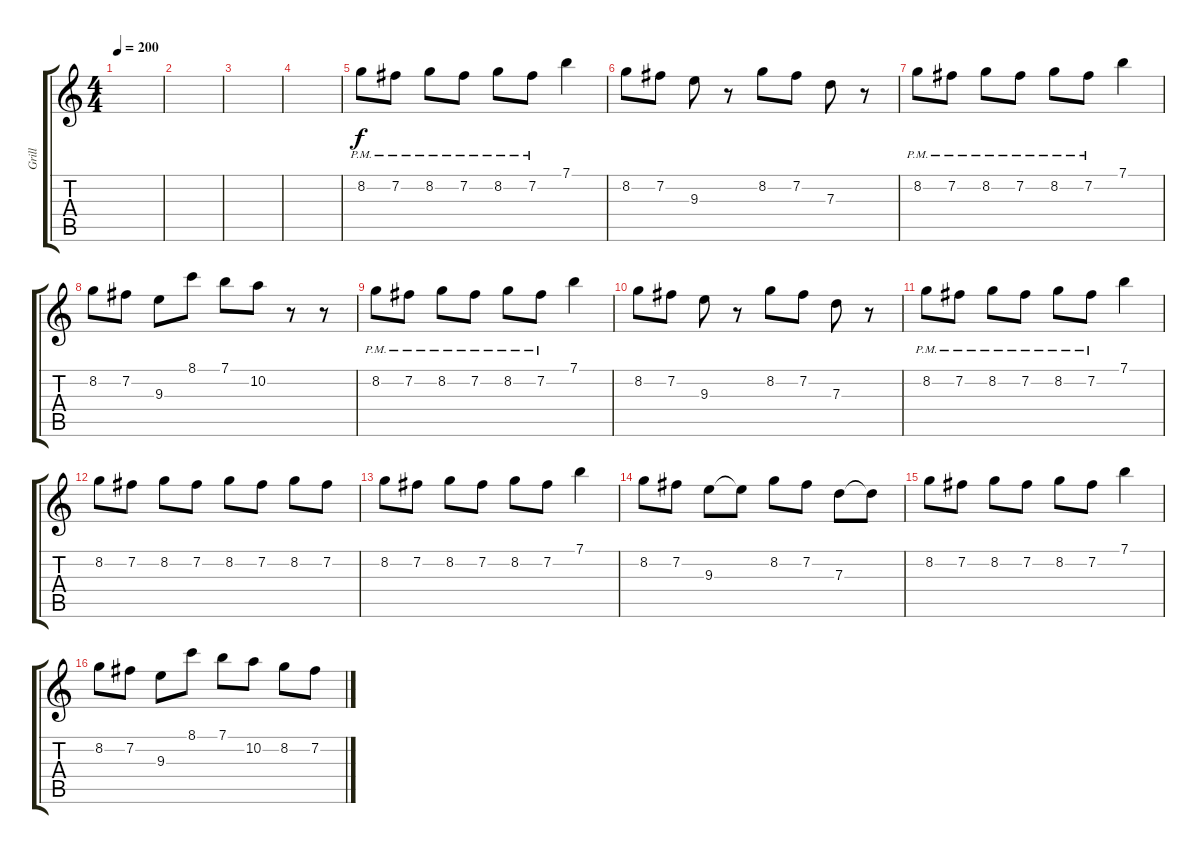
\track ("Grill" "Grill") {solo instrument overdrivenguitar}
\staff {score tabs}
\tuning (E4 B3 G3 D3 A2 E2) {hide}
\ts (4 4)
\tempo 200
\clef g2
\ks c
|
|
|
|
8.2{pm}.8 7.2{pm}.8 8.2{pm}.8 7.2{pm}.8 8.2{pm}.8 7.2{pm}.8 7.1.4 |
8.2.8 7.2.8 9.3.8 r.8 8.2.8 7.2.8 7.3.8 r.8 |
8.2{pm}.8 7.2{pm}.8 8.2{pm}.8 7.2{pm}.8 8.2{pm}.8 7.2{pm}.8 7.1.4 |
8.2.8 7.2.8 9.3.8 8.1.8 7.1.8 10.2.8 r.8 r.8 |
8.2{pm}.8 7.2{pm}.8 8.2{pm}.8 7.2{pm}.8 8.2{pm}.8 7.2{pm}.8 7.1.4 |
8.2.8 7.2.8 9.3.8 r.8 8.2.8 7.2.8 7.3.8 r.8 |
8.2{pm}.8 7.2{pm}.8 8.2{pm}.8 7.2{pm}.8 8.2{pm}.8 7.2{pm}.8 7.1.4 |
8.2.8 7.2.8 8.2.8 7.2.8 8.2.8 7.2.8 8.2.8 7.2.8 |
8.2.8 7.2.8 8.2.8 7.2.8 8.2.8 7.2.8 7.1.4 |
8.2.8 7.2.8 9.3.8 9.3{t}.8 8.2.8 7.2.8 7.3.8 7.3{t}.8 |
8.2.8 7.2.8 8.2.8 7.2.8 8.2.8 7.2.8 7.1.4 |
8.2.8 7.2.8 9.3.8 8.1.8 7.1.8 10.2.8 8.2.8 7.2.8
